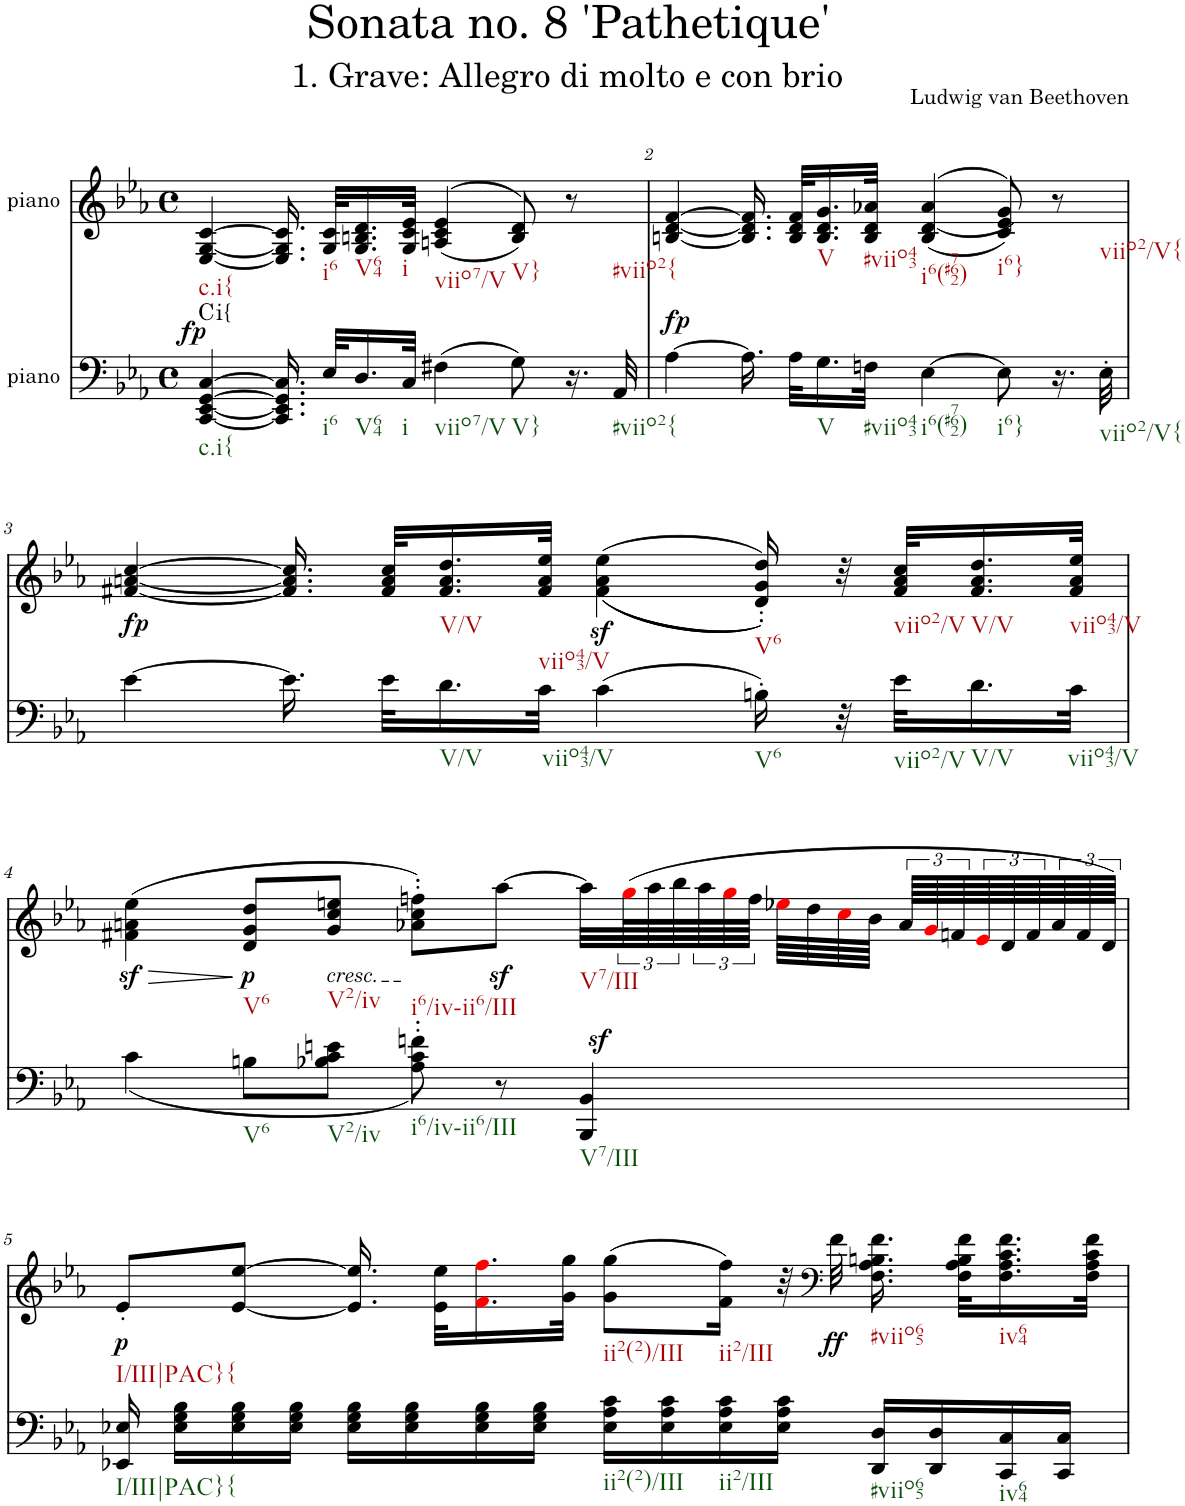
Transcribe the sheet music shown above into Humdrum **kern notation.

**kern	**dynam	**kern	**text	**dynam
*part2	*part2	*part1	*part1	*part1
*staff2	*staff2	*staff1	*staff1	*staff1
*I"piano	*	*I"piano	*	*
*I'Pno	*	*I'Pno	*	*
*clefF4	*	*clefG2	*	*
*k[b-e-a-]	*	*k[b-e-a-]	*	*
*c:	*	*c:	*	*
*M4/4	*	*M4/4	*	*
*met(c)	*	*met(c)	*	*
=1	=1	=1	=1	=1
!	!LO:DY:a	!	!	!
[4CC/ [4EE-/ [4GG/ [4C/	fp	[4E-/ [4G/ [4c/	.	.
16.CC/] 16.EE-/] 16.GG/] 16.C/]	.	16.E-/] 16.G/] 16.c/]	.	.
32E-/KLL	.	32G/ 32c/KLL	.	.
16.D/	.	16.G/ 16.Bn/ 16.d/	.	.
32C/JJk	.	32G/ 32c/ 32e-/JJk	.	.
(4F#X\	.	(>(4An/ 4c/ 4e-/	.	.
8G\)	.	8B/ 8d/))	.	.
16.r	.	8r	.	.
32AA-/	.	.	.	.
=2	=2	=2	=2	=2
!	!LO:DY:a	!	!	!
[4A-\	fp	[4Bn/ [4d/ [4f/	.	.
16.A-\]	.	16.B/] 16.d/] 16.f/]	.	.
32A-\KLL	.	32B/ 32d/ 32f/KLL	.	.
16.G\	.	16.B/ 16.d/ 16.g/	.	.
32Fn\JJk	.	32B/ 32d/ 32a-X/JJk	.	.
[4E-\	.	(<(>(4B/ 4d/ 4a-/	.	.
8E-\]	.	8c/ 8e-/ 8g/)))	.	.
16.r	.	8r	.	.
32E-'\	.	.	.	.
!!LO:LB:g=z
=3	=3	=3	=3	=3
!	!	!	!	!LO:DY:b
[4e-\	.	[4f#X/ [4an/ [4cc/	.	fp
16.e-\]	.	16.f#/] 16.a/] 16.cc/]	.	.
32e-\KLL	.	32f#/ 32a/ 32cc/KLL	.	.
16.d\	.	16.f#/ 16.a/ 16.dd/	.	.
32c\JJk	.	32f#/ 32a/ 32ee-/JJk	.	.
(4c\	.	(<(<(4f#\z< 4a\z< 4ee-\z<	.	.
16Bn'\)	.	16d/' 16g/' 16dd/')))	.	.
32r	.	32r	.	.
32e-\KLL	.	32f#/ 32a/ 32cc/KLL	.	.
16.d\	.	16.f#/ 16.a/ 16.dd/	.	.
32c\JJk	.	32f#/ 32a/ 32ee-/JJk	.	.
!!LO:LB:g=z
=4	=4	=4	=4	=4
!	!	!	!	!LO:HP:b
(<4c\	.	(4f#X\z< 4an\z< 4ee-\z<	.	>
!	!	!	!LO:LY:b	!LO:DY:n=1:b
8Bn\L	.	8d/ 8g/ 8dd/L	p	] p
!	!	!LO:TX:b:i:t=cresc.	!	!
8B-X\ 8c\ 8en\J	.	8g/ 8cc/ 8een/J	.	.
8A-\' 8c\' 8fn\')	.	8a-X\' 8cc\' 8ffn\'L)	.	.
8r	.	[8aa-z<\J	.	.
4BBB-/z> 4BB-/z>	.	32aa-\LLL]	.	.
.	.	(96ggi\L	.	.
.	.	96aa-\	.	.
.	.	96bb-\	.	.
.	.	96aa-\	.	.
.	.	96ggi\	.	.
.	.	96ff\JJJJ	.	.
.	.	64ee-Xi\LLLL	.	.
.	.	64dd\	.	.
.	.	64cci\	.	.
.	.	64b-\JJJJ	.	.
.	.	96a-/LLLL	.	.
.	.	96gi/	.	.
.	.	96fn/	.	.
.	.	96e-i/	.	.
.	.	96d/	.	.
.	.	96f/	.	.
.	.	96a-/	.	.
.	.	96f/	.	.
.	.	96d/JJJJ)	.	.
!!LO:LB:g=z
=5	=5	=5	=5	=5
!	!	!	!LO:LY:b	!LO:DY:b
16EE-X/ 16E-X/	.	8e-'/L	p	p
16E-\ 16G\ 16B-\LL	.	.	.	.
16E-\ 16G\ 16B-\	.	[8e-/ [8ee-/J	.	.
16E-\ 16G\ 16B-\JJ	.	.	.	.
16E-\ 16G\ 16B-\LL	.	16.e-/] 16.ee-/]	.	.
16E-\ 16G\ 16B-\	.	.	.	.
.	.	32e-\ 32ee-\KLL	.	.
16E-\ 16G\ 16B-\	.	16.fi\ 16.ffi\	.	.
16E-\ 16G\ 16B-\JJ	.	.	.	.
.	.	32g\ 32gg\JJk	.	.
16E-\ 16A-\ 16c\LL	.	(8g\ 8gg\L	.	.
16E-\ 16A-\ 16c\	.	.	.	.
16E-\ 16A-\ 16c\	.	16f\ 16ff\Jk)	.	.
16E-\ 16A-\ 16c\JJ	.	32r	.	.
*	*	*clefF4	*	*
!	!	!	!LO:LY:b	!LO:DY:b
.	.	32f\	ff	ff
16DD/ 16D/LL	.	16.F\ 16.A-\ 16.Bn\ 16.f\	.	.
16DD/ 16D/	.	.	.	.
.	.	32F\ 32A-\ 32B\ 32f\KLL	.	.
16CC/ 16C/	.	16.F\ 16.A-\ 16.c\ 16.f\	.	.
16CC/ 16C/JJ	.	.	.	.
.	.	32F\ 32A-\ 32c\ 32f\JJk	.	.
=	=	=	=	=
*-	*-	*-	*-	*-
